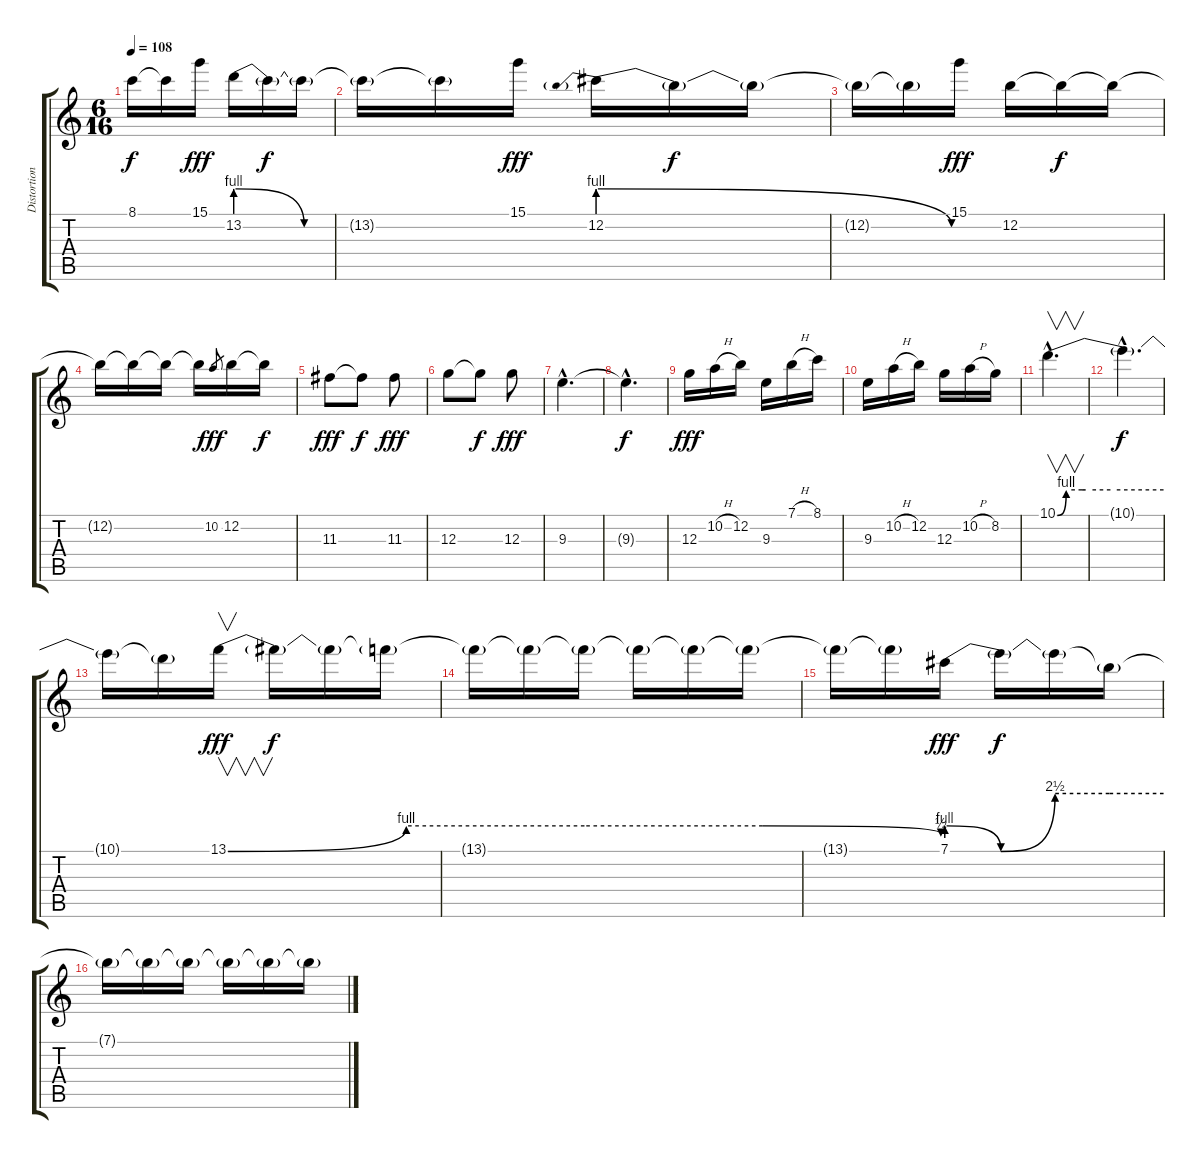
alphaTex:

\track ("Distortion Guitar 3" "Distortion") {instrument distortionguitar}
\staff {score tabs}
\tuning (E4 B3 G3 D3 A2 E2) {hide}
\ts (6 16)
\tempo 108
\clef g2
\ks c
8.1{t}.16{dy f} 8.1{t}.16 15.1.16{dy fff} 13.2{be (custom 0 4 15 0 30 0 46 0 60 0)}.16 13.2{t}.16{dy f} 13.2{t}.16 |
13.2{t}.16 13.2{t}.16 15.1.16{dy fff} 12.2{be (prebendrelease 0 4 60 0)}.16 12.2{t}.16{dy f} 12.2{t}.16 |
12.2{t}.16 12.2{t}.16 15.1.16{dy fff} 12.2.16 12.2{t}.16{dy f} 12.2{t}.16 |
12.2{t}.16 12.2{t}.16 12.2{t}.16 12.2{t}.16 10.2.8{gr dy fff} 12.2.16 12.2{t}.16{dy f} |
11.3.8{dy fff} 11.3{t}.8{dy f} 11.3.8{dy fff} |
12.3.8 12.3{t}.8{dy f} 12.3.8{dy fff} |
9.3{hac}.4{d} |
9.3{hac t}.4{d dy f} |
12.3.16{dy fff} 10.2{h}.16 12.2.16 9.3.16 7.1{h}.16 8.1.16 |
9.3.16 10.2{h}.16 12.2.16 12.3.16 10.2{h}.16 8.2.16 |
10.1{be (custom 0 0 5 4 14 4 16 4 30 4 60 4) hac}.4{v d} |
10.1{hac t}.4{d dy f} |
10.1{t}.16 10.1{t}.16 13.1{be (custom 0 0 15 4 30 4 45 4 60 2)}.16{v dy fff} 13.1{t}.16{dy f} 13.1{t}.16 13.1{t}.16 |
13.1{t}.16 13.1{t}.16 13.1{t}.16 13.1{t}.16 13.1{t}.16 13.1{t}.16 |
13.1{t}.16 13.1{t}.16 7.1{be (custom 0 4 15 0 30 10 45 10 60 10)}.16{dy fff} 7.1{t}.16{dy f} 7.1{t}.16 7.1{t}.16 |
7.1{t}.16 7.1{t}.16 7.1{t}.16 7.1{t}.16 7.1{t}.16 7.1{t}.16
